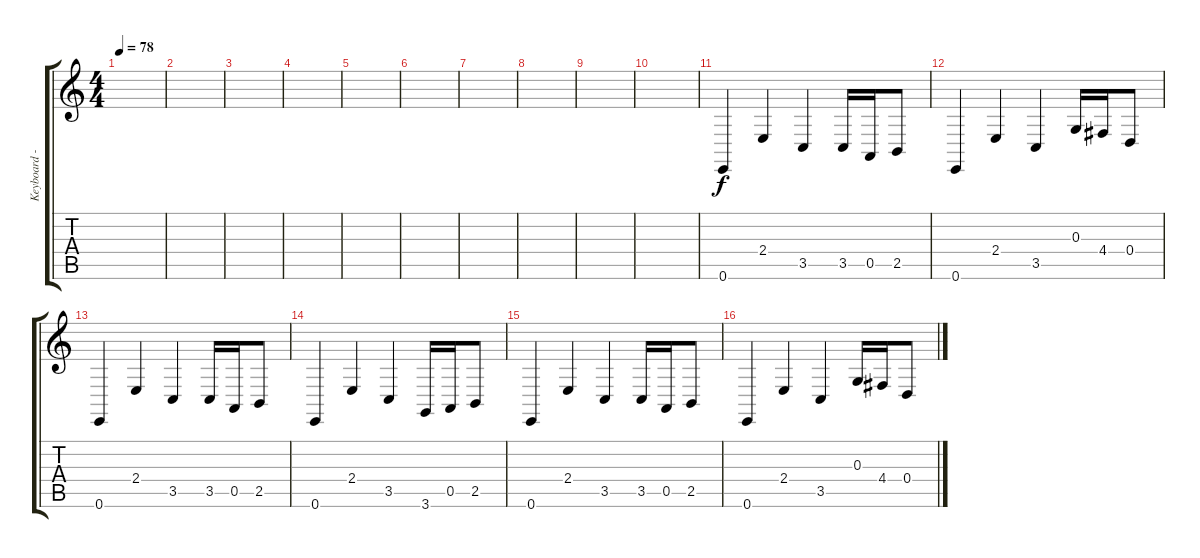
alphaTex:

\track ("Keyboard - Sound1" "Keyboard -") {instrument pad7halo}
\staff {score tabs}
\tuning (E4 B3 G3 D3 A2 E2) {hide}
\ts (4 4)
\tempo 78
\clef g2
\ks c
|
|
|
|
|
|
|
|
|
|
0.6.4 2.4.4 3.5.4 3.5.16 0.5.16 2.5.8 |
0.6.4 2.4.4 3.5.4 0.3.16 4.4.16 0.4.8 |
0.6.4 2.4.4 3.5.4 3.5.16 0.5.16 2.5.8 |
0.6.4 2.4.4 3.5.4 3.6.16 0.5.16 2.5.8 |
0.6.4 2.4.4 3.5.4 3.5.16 0.5.16 2.5.8 |
0.6.4 2.4.4 3.5.4 0.3.16 4.4.16 0.4.8
